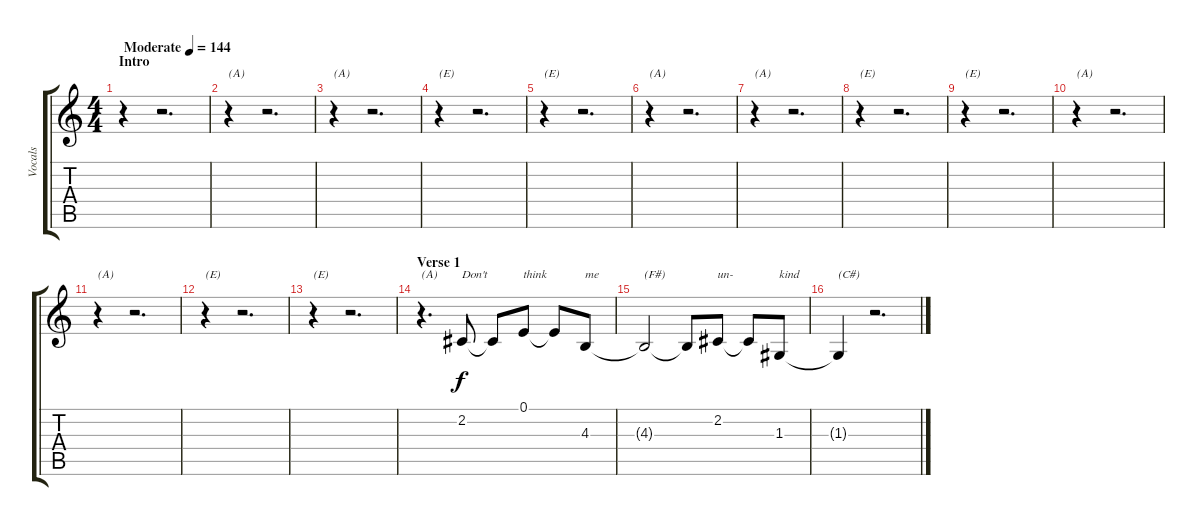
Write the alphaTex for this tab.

\track ("Vocals" "Vocals") {instrument clarinet}
\staff {score tabs}
\tuning (E4 B3 G3 D3 A2 E2) {hide}
\ts (4 4)
\section ("" "Intro")
\tempo (144 "Moderate")
\clef g2
\ks c
r.4{dy f instrument clarinet} r.2{d} |
r.4{txt "(A)"} r.2{d} |
r.4{txt "(A)"} r.2{d} |
r.4{txt "(E)"} r.2{d} |
r.4{txt "(E)"} r.2{d} |
r.4{txt "(A)"} r.2{d} |
r.4{txt "(A)"} r.2{d} |
r.4{txt "(E)"} r.2{d} |
r.4{txt "(E)"} r.2{d} |
r.4{txt "(A)"} r.2{d} |
r.4{txt "(A)"} r.2{d} |
r.4{txt "(E)"} r.2{d} |
r.4{txt "(E)"} r.2{d} |
\section ("" "Verse 1")
r.4{d txt "(A)"} 2.2.8{txt "Don't"} 2.2{t}.8 0.1.8{txt "think"} 0.1{t}.8 4.3.8{txt "me"} |
4.3{t}.2{txt "(F#)"} 4.3{t}.8 2.2.8{txt "un-"} 2.2{t}.8 1.3.8{txt "kind"} |
1.3{t}.4{txt "(C#)"} r.2{d}
